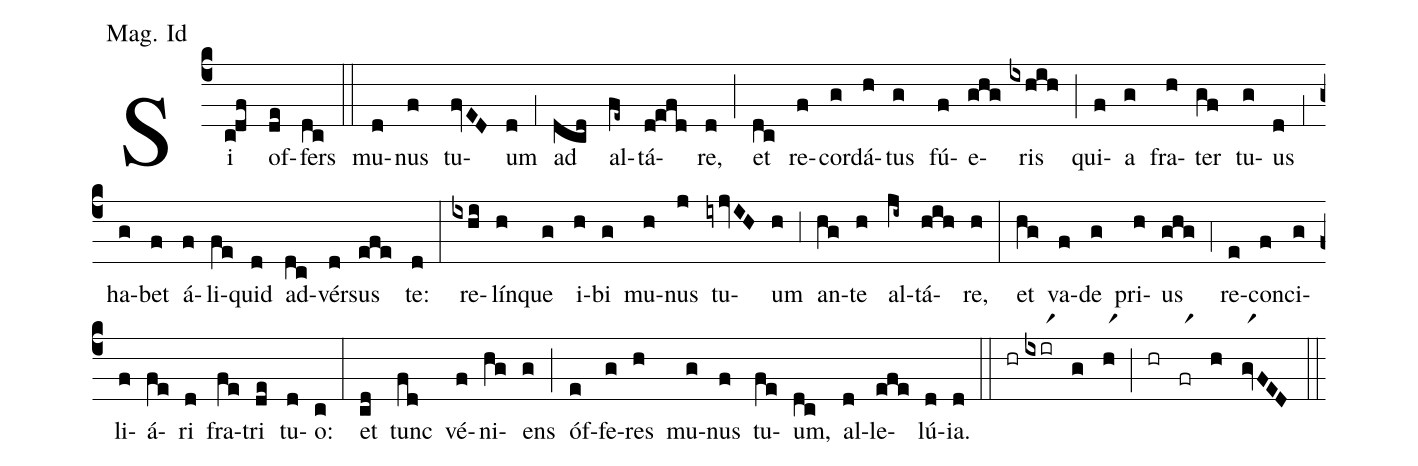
annotation: Mag. Id;
%%
(c4) Si(c!df) of(de)fers(dc) (::) mu(d)nus(f) tu(fvED)um(d) (;1) ad(dcd) al(fe~)tá(d!efd)re,(d) (;) et(dc) re(f)cor(g)dá(h)tus(g) fú(f)e(ghg)ris(ixhih) (;) qui(f)a(g) fra(h)ter(gf) tu(g)us(d) (;1) ha(g)bet(f) á(f)li(fe)quid(d) ad(dc)vér(d)sus(efe) te:(d) (:) re(ixhi)lín(h)que(g) i(h)bi(g) mu(h)nus(j) tu(iyjvIH)um(h) (;3) an(hg)te(h) al(ji~)tá(hih)re,(h) (:) et(hg) va(f)de(g) pri(h)us(ghg) (;4) re(e)con(f)ci(g)li(f)á(fe)ri(d) fra(fe)tri(de) tu(d)o:(c) (:) et(cd) tunc(fd) vé(f)ni(hg)ens(g) (;) óf(e)fe(g)res(h) mu(g)nus(f) tu(fe)um,(dc) al(d)le(efe)lú(d)ia.(d) (::) (hr)(ixirr1)(g)(hr1)(;)(hr)(frr1)(h)(gvr1FED)(::)
